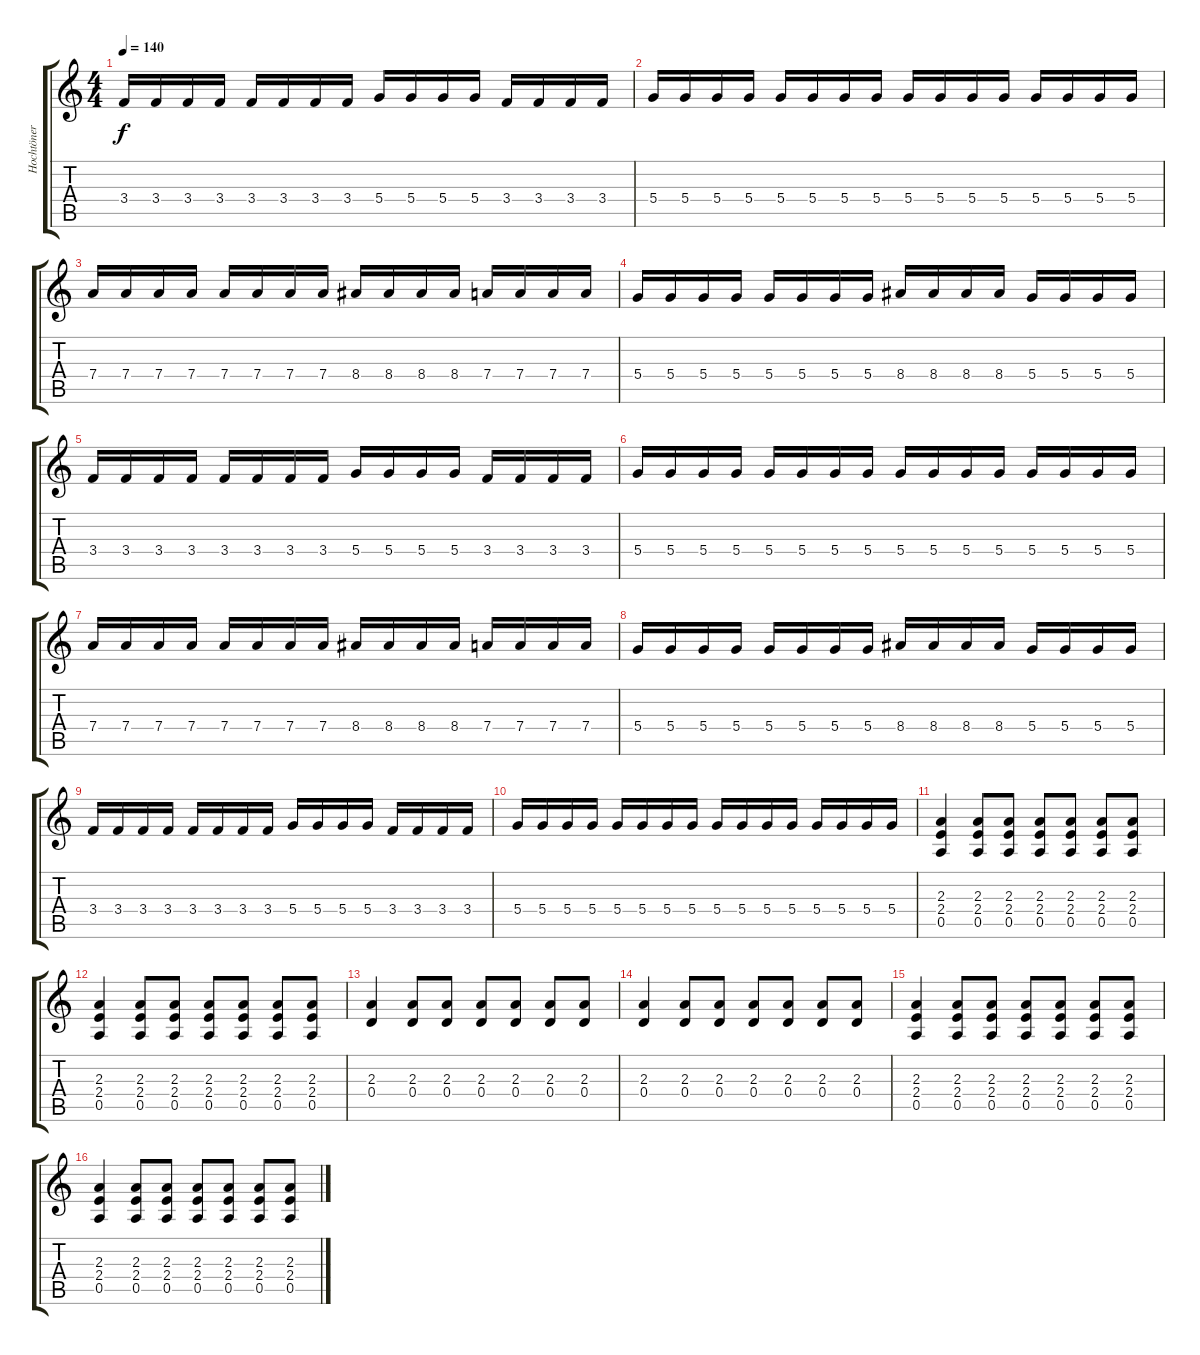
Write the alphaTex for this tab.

\track ("Hochtöner" "Hochtöner") {instrument distortionguitar}
\staff {score tabs}
\tuning (E4 B3 G3 D3 A2 D2) {hide}
\ts (4 4)
\tempo 140
\clef g2
\ks c
3.4.16{dy f} 3.4.16 3.4.16 3.4.16 3.4.16 3.4.16 3.4.16 3.4.16 5.4.16 5.4.16 5.4.16 5.4.16 3.4.16 3.4.16 3.4.16 3.4.16 |
5.4.16 5.4.16 5.4.16 5.4.16 5.4.16 5.4.16 5.4.16 5.4.16 5.4.16 5.4.16 5.4.16 5.4.16 5.4.16 5.4.16 5.4.16 5.4.16 |
7.4.16 7.4.16 7.4.16 7.4.16 7.4.16 7.4.16 7.4.16 7.4.16 8.4.16 8.4.16 8.4.16 8.4.16 7.4.16 7.4.16 7.4.16 7.4.16 |
5.4.16 5.4.16 5.4.16 5.4.16 5.4.16 5.4.16 5.4.16 5.4.16 8.4.16 8.4.16 8.4.16 8.4.16 5.4.16 5.4.16 5.4.16 5.4.16 |
3.4.16 3.4.16 3.4.16 3.4.16 3.4.16 3.4.16 3.4.16 3.4.16 5.4.16 5.4.16 5.4.16 5.4.16 3.4.16 3.4.16 3.4.16 3.4.16 |
5.4.16 5.4.16 5.4.16 5.4.16 5.4.16 5.4.16 5.4.16 5.4.16 5.4.16 5.4.16 5.4.16 5.4.16 5.4.16 5.4.16 5.4.16 5.4.16 |
7.4.16 7.4.16 7.4.16 7.4.16 7.4.16 7.4.16 7.4.16 7.4.16 8.4.16 8.4.16 8.4.16 8.4.16 7.4.16 7.4.16 7.4.16 7.4.16 |
5.4.16 5.4.16 5.4.16 5.4.16 5.4.16 5.4.16 5.4.16 5.4.16 8.4.16 8.4.16 8.4.16 8.4.16 5.4.16 5.4.16 5.4.16 5.4.16 |
3.4.16 3.4.16 3.4.16 3.4.16 3.4.16 3.4.16 3.4.16 3.4.16 5.4.16 5.4.16 5.4.16 5.4.16 3.4.16 3.4.16 3.4.16 3.4.16 |
5.4.16 5.4.16 5.4.16 5.4.16 5.4.16 5.4.16 5.4.16 5.4.16 5.4.16 5.4.16 5.4.16 5.4.16 5.4.16 5.4.16 5.4.16 5.4.16 |
(2.3 2.4 0.5).4{instrument acousticguitarsteel} (2.3 2.4 0.5).8 (2.3 2.4 0.5).8 (2.3 2.4 0.5).8 (2.3 2.4 0.5).8 (2.3 2.4 0.5).8 (2.3 2.4 0.5).8 |
(2.3 2.4 0.5).4 (2.3 2.4 0.5).8 (2.3 2.4 0.5).8 (2.3 2.4 0.5).8 (2.3 2.4 0.5).8 (2.3 2.4 0.5).8 (2.3 2.4 0.5).8 |
(2.3 0.4).4 (2.3 0.4).8 (2.3 0.4).8 (2.3 0.4).8 (2.3 0.4).8 (2.3 0.4).8 (2.3 0.4).8 |
(2.3 0.4).4 (2.3 0.4).8 (2.3 0.4).8 (2.3 0.4).8 (2.3 0.4).8 (2.3 0.4).8 (2.3 0.4).8 |
(2.3 2.4 0.5).4{instrument acousticguitarsteel} (2.3 2.4 0.5).8 (2.3 2.4 0.5).8 (2.3 2.4 0.5).8 (2.3 2.4 0.5).8 (2.3 2.4 0.5).8 (2.3 2.4 0.5).8 |
(2.3 2.4 0.5).4 (2.3 2.4 0.5).8 (2.3 2.4 0.5).8 (2.3 2.4 0.5).8 (2.3 2.4 0.5).8 (2.3 2.4 0.5).8 (2.3 2.4 0.5).8
